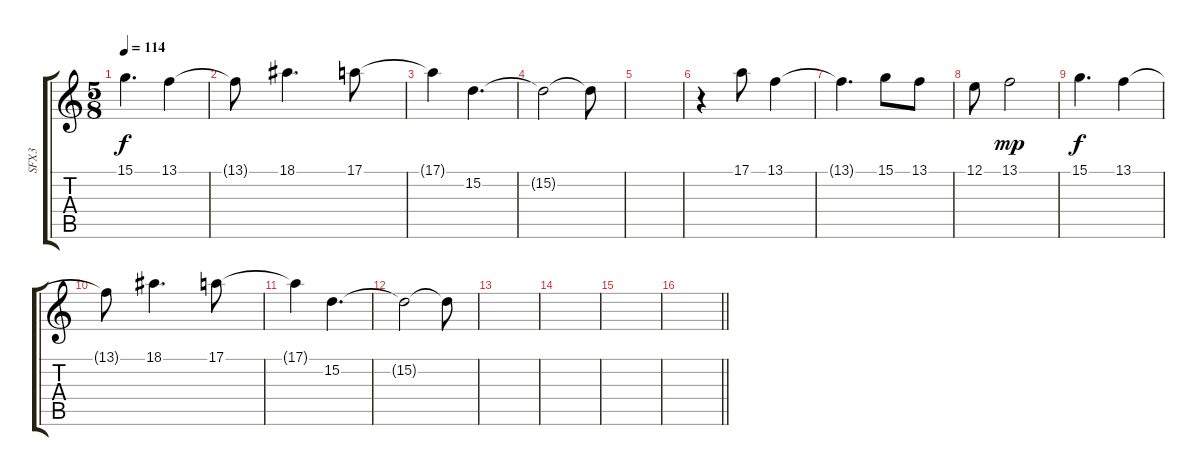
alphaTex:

\track ("SFX3" "SFX3") {instrument glockenspiel}
\staff {score tabs}
\tuning (E4 B3 G3 D3 A2 D2) {hide}
\ts (5 8)
\tempo 114
\clef g2
\ks c
15.1.4{d dy f volume 11 balance 8 instrument glockenspiel} 13.1.4 |
13.1{t}.8 18.1.4{d} 17.1.8 |
17.1{t}.4 15.2.4{d} |
15.2{t}.2 15.2{t}.8 |
|
r.4 17.1.8 13.1.4 |
13.1{t}.4{d} 15.1.8 13.1.8 |
12.1.8 13.1.2{dy mp} |
15.1.4{d dy f volume 11 balance 8 instrument glockenspiel} 13.1.4 |
13.1{t}.8 18.1.4{d} 17.1.8 |
17.1{t}.4 15.2.4{d} |
15.2{t}.2 15.2{t}.8 |
|
|
|
\barLineRight lightlight
